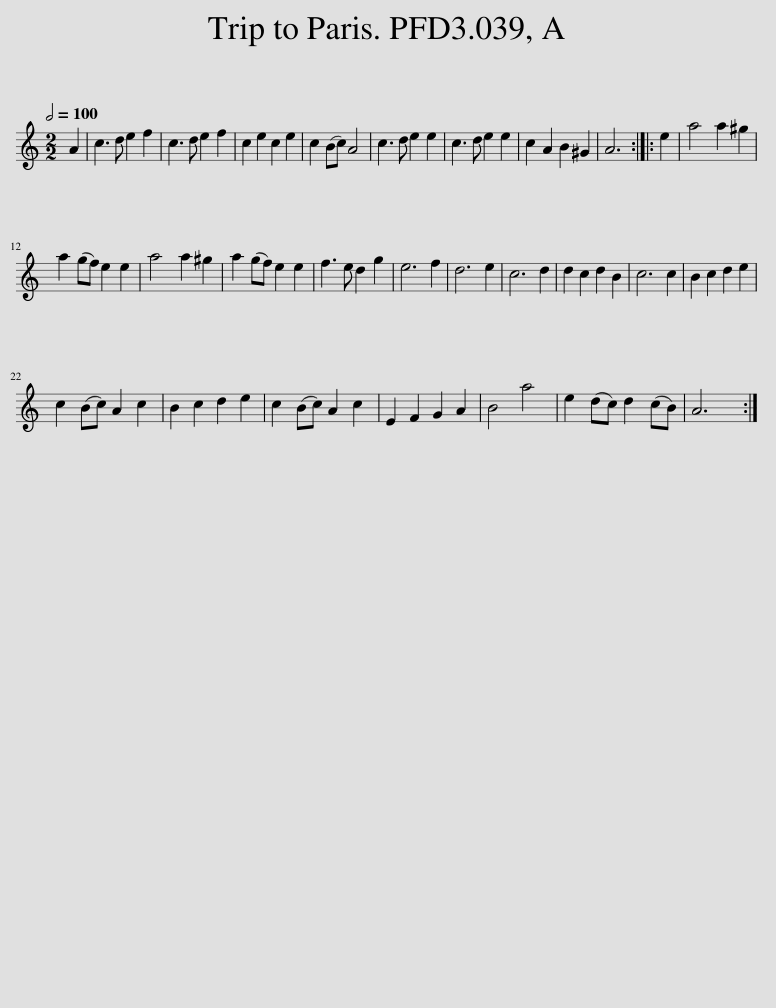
X:1
L:1/8
Q:1/2=100
M:2/2
I:linebreak $
K:C
V:1 treble
V:1
 A2 | c3 d e2 f2 | c3 d e2 f2 | c2 e2 c2 e2 | c2 (Bc) A4 | %5
 c3 d e2 e2 | c3 d e2 e2 | c2 A2 B2 ^G2 | A6 :: e2 | %10
 a4 a2 ^g2 |$ a2 (gf) e2 e2 | a4 a2 ^g2 | a2 (gf) e2 e2 | f3 e d2 g2 | %15
 e6 f2 | d6 e2 | c6 d2 | d2 c2 d2 B2 | c6 c2 | %20
 B2 c2 d2 e2 |$ c2 (Bc) A2 c2 | B2 c2 d2 e2 | c2 (Bc) A2 c2 | E2 F2 G2 A2 | %25
 B4 a4 | e2 (dc) d2 (cB) | A6 :| %28
